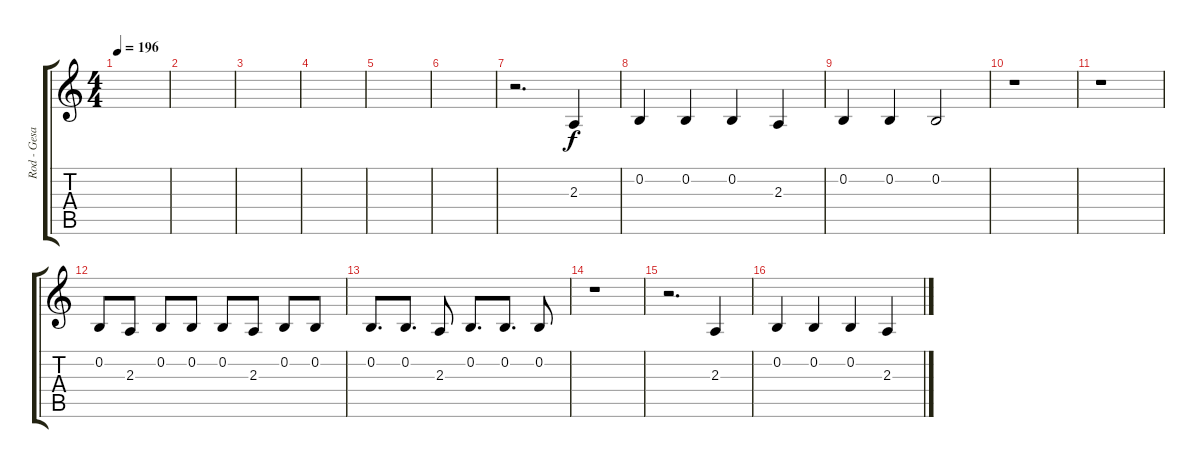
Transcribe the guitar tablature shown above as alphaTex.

\track ("Rod - Gesang" "Rod - Gesa") {instrument bassoon}
\staff {score tabs}
\tuning (E4 B3 G3 D3 A2 E2) {hide}
\ts (4 4)
\tempo 196
\clef g2
\ks c
|
|
|
|
|
|
r.2{d} 2.3.4 |
0.2.4 0.2.4 0.2.4 2.3.4 |
0.2.4 0.2.4 0.2.2 |
r.1 |
r.1 |
0.2.8 2.3.8 0.2.8 0.2.8 0.2.8 2.3.8 0.2.8 0.2.8 |
0.2.8{d} 0.2.8{d} 2.3.8 0.2.8{d} 0.2.8{d} 0.2.8 |
r.1 |
r.2{d} 2.3.4 |
0.2.4 0.2.4 0.2.4 2.3.4
